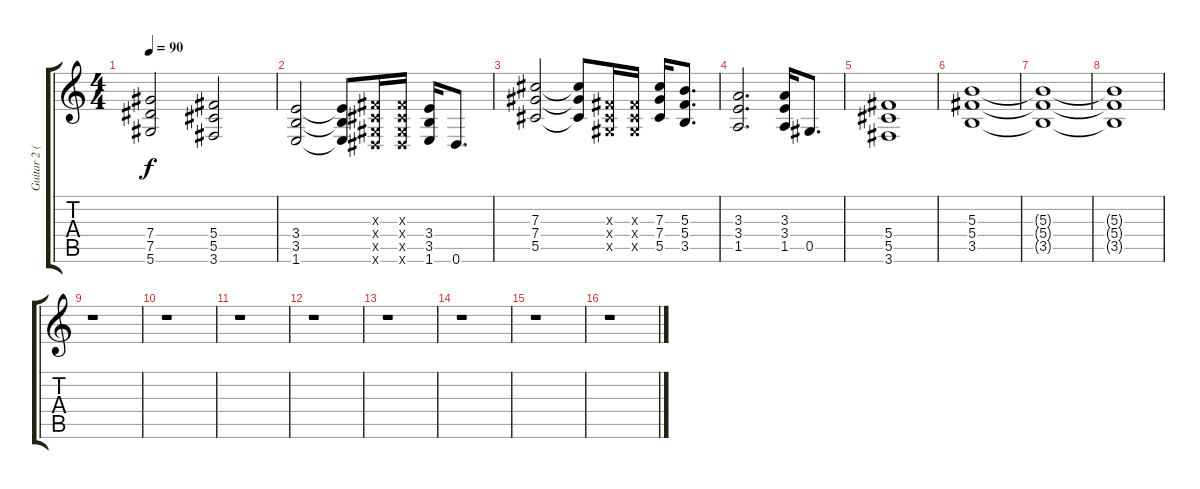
\track ("Guitar 2 (Izzy)" "Guitar 2 (") {instrument overdrivenguitar}
\staff {score tabs}
\tuning (Eb4 Bb3 Gb3 Db3 Ab2 Eb2) {hide}
\ts (4 4)
\tempo 90
\clef g2
\ks c
(7.4 7.5 5.6).2{dy f} (5.4 5.5 3.6).2 |
(3.4 3.5 1.6).2 (3.4{t} 3.5{t} 1.6{t}).8 (0.3{x} 0.4{x} 0.5{x} 0.6{x}).16 (0.3{x} 0.4{x} 0.5{x} 0.6{x}).16 (3.4 3.5 1.6).16 0.6.8{d} |
(7.3 7.4 5.5).2 (7.3{t} 7.4{t} 5.5{t}).8 (0.3{x} 0.4{x} 0.5{x}).16 (0.3{x} 0.4{x} 0.5{x}).16 (7.3 7.4 5.5).16 (5.3 5.4 3.5).8{d} |
(3.3 3.4 1.5).2{d} (3.3 3.4 1.5).16 0.5.8{d} |
(5.4 5.5 3.6).1 |
(5.3 5.4 3.5).1 |
(5.3{t} 5.4{t} 3.5{t}).1 |
(5.3{t} 5.4{t} 3.5{t}).1 |
r.1 |
r.1 |
r.1 |
r.1 |
r.1 |
r.1 |
r.1 |
r.1
